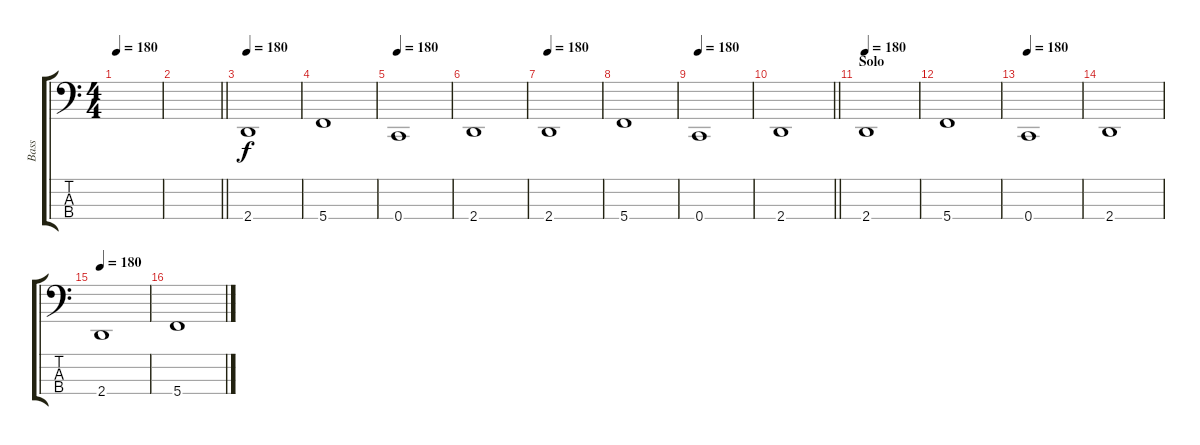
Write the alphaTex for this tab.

\track ("Bass" "Bass") {instrument electricbasspick}
\staff {score tabs}
\tuning (F2 C2 G1 C1) {hide}
\ts (4 4)
\tempo 180
\clef f4
\ks c
|
\barLineRight lightlight
|
\tempo 180
2.4.1 |
5.4.1 |
\tempo 180
0.4.1 |
2.4.1 |
\tempo 180
2.4.1 |
5.4.1 |
\tempo 180
0.4.1 |
\barLineRight lightlight
2.4.1 |
\section ("" "Solo")
\tempo 180
2.4.1 |
5.4.1 |
\tempo 180
0.4.1 |
2.4.1 |
\tempo 180
2.4.1 |
5.4.1
